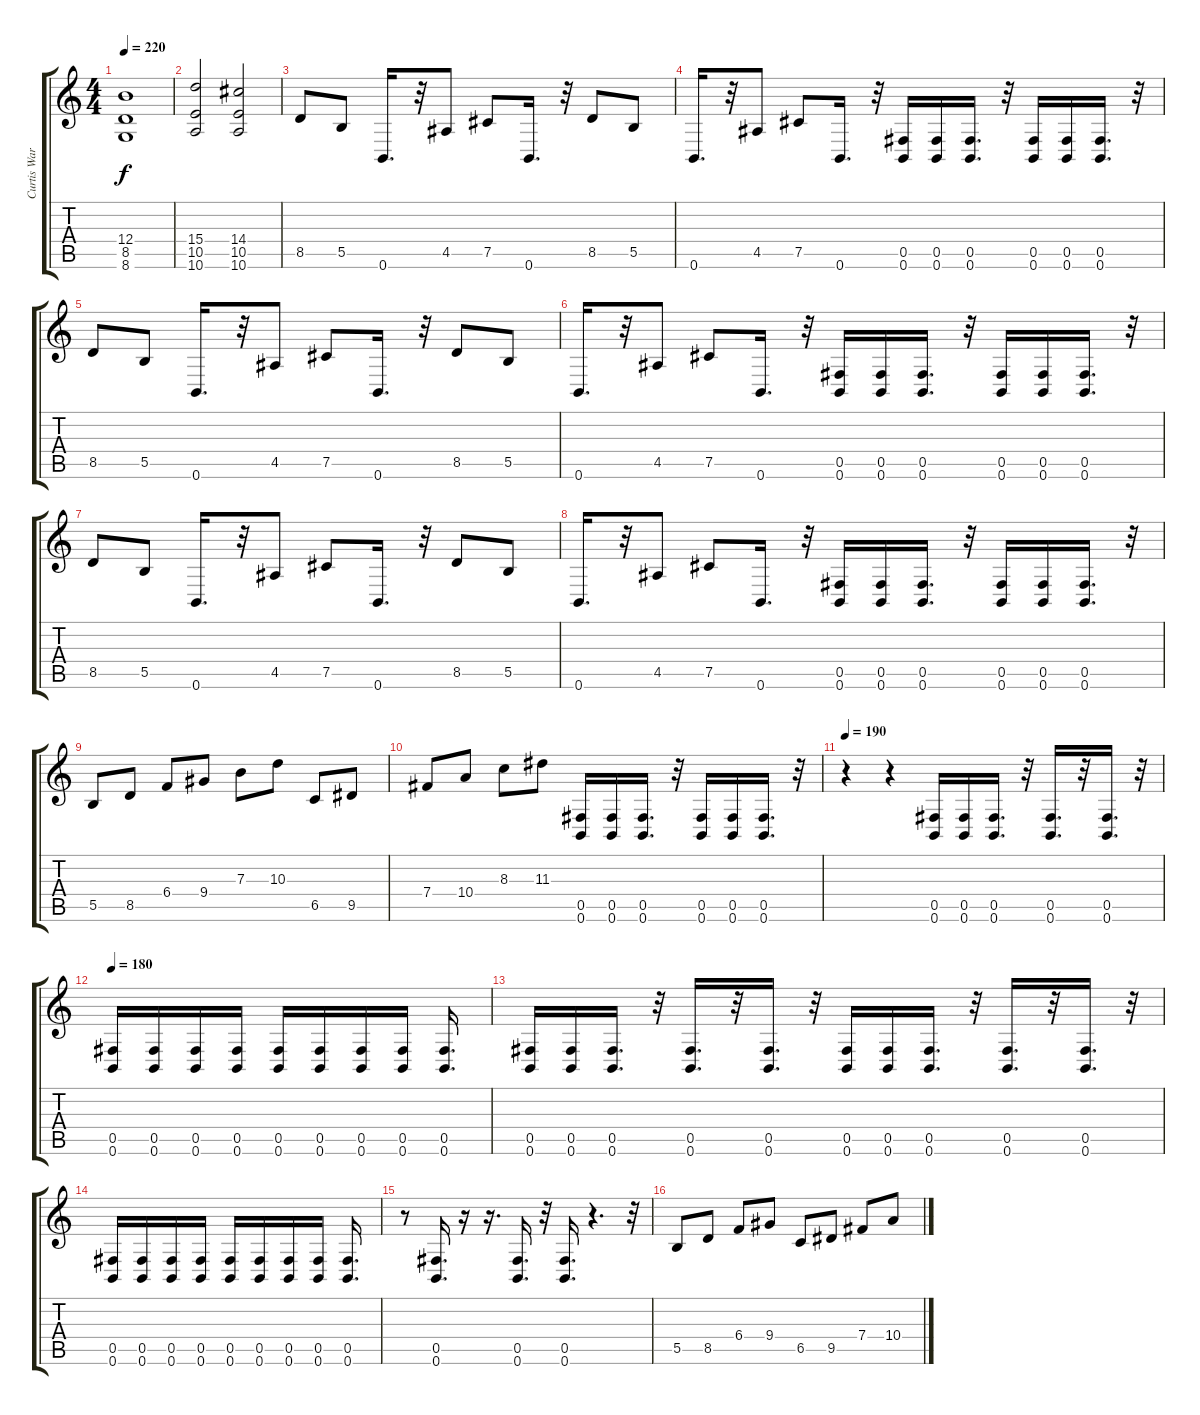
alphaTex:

\track ("Curtis Ward" "Curtis War") {instrument distortionguitar}
\staff {score tabs}
\tuning (Db4 Ab3 E3 B2 Gb2 B1) {hide}
\ts (4 4)
\tempo 220
\clef g2
\ks c
(12.4 8.5 8.6).1{dy f} |
(15.4 10.5 10.6).2 (14.4 10.5 10.6).2 |
8.5.8 5.5.8 0.6.16{d} r.32 4.5.8 7.5.8 0.6.16{d} r.32 8.5.8 5.5.8 |
0.6.16{d} r.32 4.5.8 7.5.8 0.6.16{d} r.32 (0.5 0.6).16 (0.5 0.6).16 (0.5 0.6).16{d} r.32 (0.5 0.6).16 (0.5 0.6).16 (0.5 0.6).16{d} r.32 |
8.5.8 5.5.8 0.6.16{d} r.32 4.5.8 7.5.8 0.6.16{d} r.32 8.5.8 5.5.8 |
0.6.16{d} r.32 4.5.8 7.5.8 0.6.16{d} r.32 (0.5 0.6).16 (0.5 0.6).16 (0.5 0.6).16{d} r.32 (0.5 0.6).16 (0.5 0.6).16 (0.5 0.6).16{d} r.32 |
8.5.8 5.5.8 0.6.16{d} r.32 4.5.8 7.5.8 0.6.16{d} r.32 8.5.8 5.5.8 |
0.6.16{d} r.32 4.5.8 7.5.8 0.6.16{d} r.32 (0.5 0.6).16 (0.5 0.6).16 (0.5 0.6).16{d} r.32 (0.5 0.6).16 (0.5 0.6).16 (0.5 0.6).16{d} r.32 |
5.5.8 8.5.8 6.4.8 9.4.8 7.3.8 10.3.8 6.5.8 9.5.8 |
7.4.8 10.4.8 8.3.8 11.3.8 (0.5 0.6).16 (0.5 0.6).16 (0.5 0.6).16{d} r.32 (0.5 0.6).16 (0.5 0.6).16 (0.5 0.6).16{d} r.32 |
\tempo 190
r.4 r.4 (0.5 0.6).16 (0.5 0.6).16 (0.5 0.6).16{d} r.32 (0.5 0.6).16{d} r.32 (0.5 0.6).16{d} r.32 |
\tempo 180
(0.5 0.6).16 (0.5 0.6).16 (0.5 0.6).16 (0.5 0.6).16 (0.5 0.6).16 (0.5 0.6).16 (0.5 0.6).16 (0.5 0.6).16 (0.5 0.6).16{d} |
(0.5 0.6).16 (0.5 0.6).16 (0.5 0.6).16{d} r.32 (0.5 0.6).16{d} r.32 (0.5 0.6).16{d} r.32 (0.5 0.6).16 (0.5 0.6).16 (0.5 0.6).16{d} r.32 (0.5 0.6).16{d} r.32 (0.5 0.6).16{d} r.32 |
(0.5 0.6).16 (0.5 0.6).16 (0.5 0.6).16 (0.5 0.6).16 (0.5 0.6).16 (0.5 0.6).16 (0.5 0.6).16 (0.5 0.6).16 (0.5 0.6).16{d} |
r.8 (0.5 0.6).16{d} r.16 r.16{d} (0.5 0.6).16{d} r.32 (0.5 0.6).16{d} r.4{d} r.32 |
5.5.8 8.5.8 6.4.8 9.4.8 6.5.8 9.5.8 7.4.8 10.4.8
